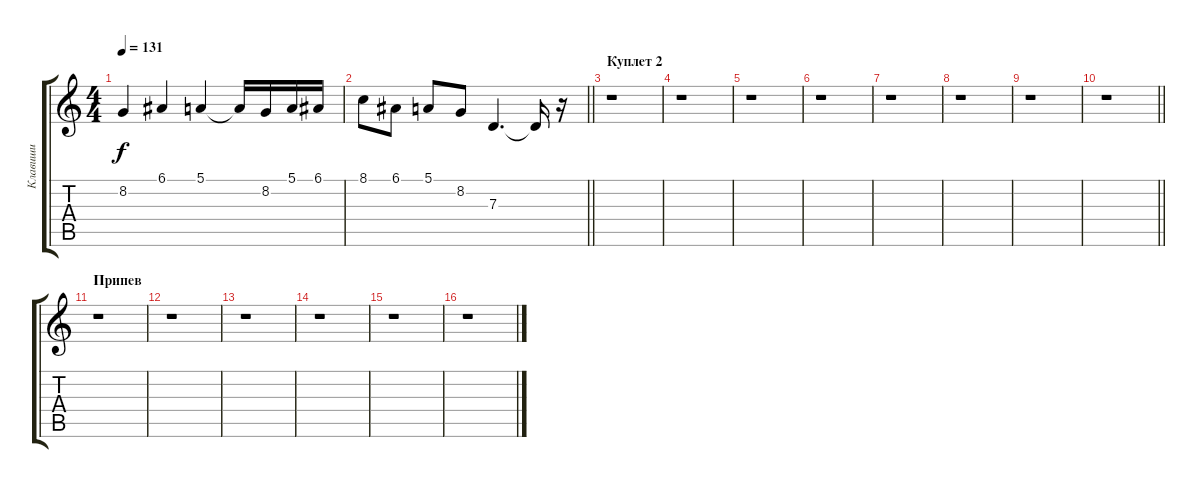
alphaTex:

\track ("Клавиши" "Клавиши") {instrument churchorgan}
\staff {score tabs}
\tuning (E4 B3 G3 D3 A2 E2) {hide}
\ts (4 4)
\tempo 131
\clef g2
\ks c
8.2.4{dy f} 6.1.4 5.1.4 5.1{t}.16 8.2.16 5.1.16 6.1.16 |
\barLineRight lightlight
8.1.8 6.1.8 5.1.8 8.2.8 7.3.4{d} 7.3{t}.16 r.16 |
\section ("" "Куплет 2")
r.1 |
r.1 |
r.1 |
r.1 |
r.1 |
r.1 |
r.1 |
\barLineRight lightlight
r.1 |
\section ("" "Припев")
r.1 |
r.1 |
r.1 |
r.1 |
r.1 |
r.1
